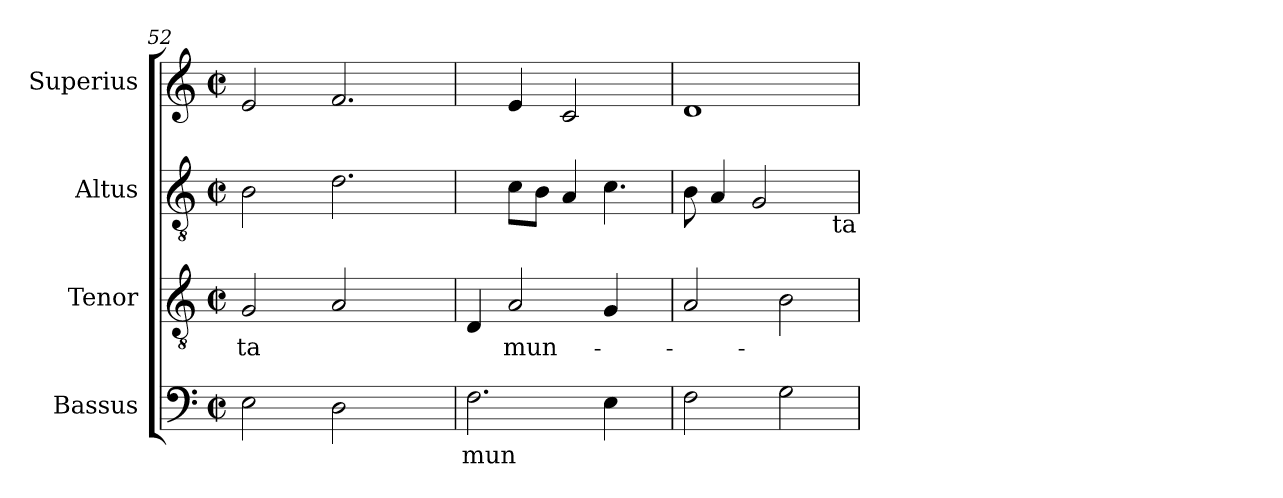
**kern	**text	**kern	**text	**kern	**kern
*part4	*part4	*part3	*part3	*part2	*part1
*staff4	*staff4	*staff3	*staff3	*staff2	*staff1
*I"Bassus	*	*I"Tenor	*	*I"Altus	*I"Superius
*I'Bas	*	*I'Ten	*	*I'Alt	*I'Sup
!!LO:LB:g=z
*clefF4	*	*clefGv2	*	*clefGv2	*clefG2
*M2/2	*	*M2/2	*	*M2/2	*M2/2
*met(c|)	*	*met(c|)	*	*met(c|)	*met(c|)
=52	=52	=52	=52	=52	=52
!	!	!	!LO:LY:b:cj	!	!
*	*	*	*	*^	*^
2E\	.	2G/	ta	2B\	32ryy	2e/	8.ryy
.	.	.	.	.	1ryy	.	.
.	.	.	.	.	.	.	1ryy
2D\	.	2A/	.	2.d\	.	2.f/	.
4ryy	.	4ryy	.	.	.	.	.
.	.	.	.	.	8..ryy	.	.
.	.	.	.	.	.	.	16ryy
=53	=53	=53	=53	=53	=53	=53	=53
!	!LO:LY:b	!	!	!	!	!	!
*	*	*	*	*v	*v	*	*
*	*	*	*	*	*v	*v
2.F\	mun	4D/	.	4ryy	4ryy
!	!	!	!LO:LY:b	!	!
.	.	2A/	mun-	8c\L	4e/
.	.	.	.	8B\J	.
.	.	.	.	4A/	2c/
4E\	.	4G/	.	4.c\	.
8ryy	.	8ryy	.	.	8ryy
=54	=54	=54	=54	=54	=54
2F\	.	2A/	.	8B\	1d
.	.	.	.	4A/	.
.	.	.	.	2G/	.
2G\	.	2B\	.	.	.
!	!	!	!	!LO:TX:b:t=ta	!
.	.	.	.	8ryy	.
=	=	=	=	=	=
*-	*-	*-	*-	*-	*-
